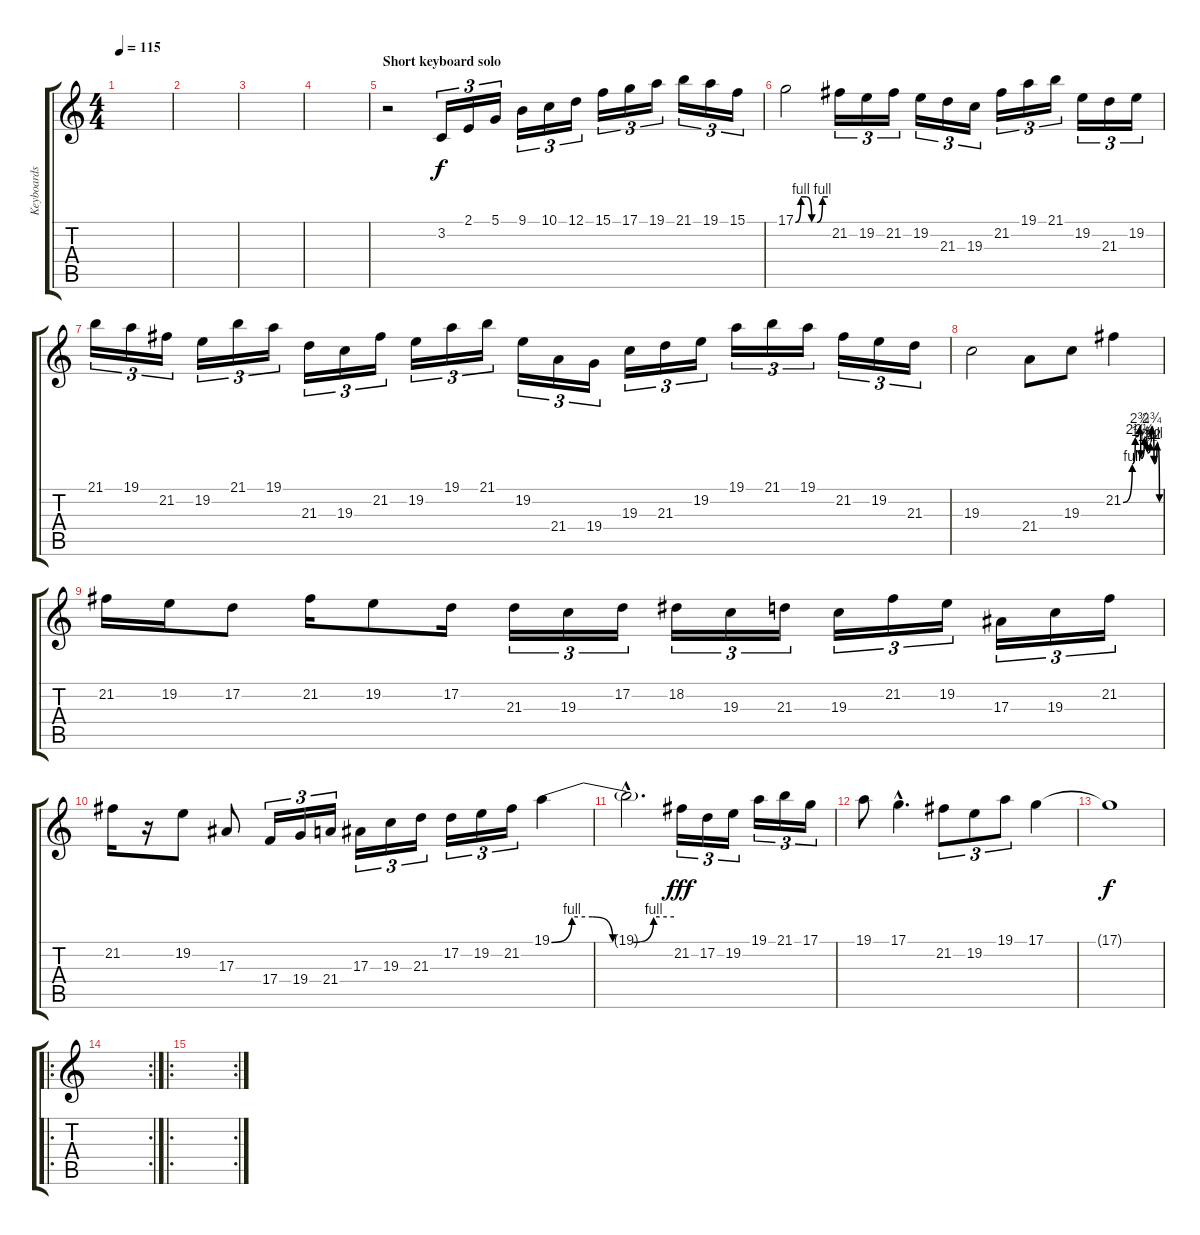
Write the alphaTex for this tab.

\track ("Keyboards 1" "Keyboards ") {instrument brightacousticpiano}
\staff {score tabs}
\tuning (D4 A3 F3 C3 G2 D2) {hide}
\ts (4 4)
\tempo 115
\clef g2
\ks c
|
|
|
|
\section ("" "Short keyboard solo")
r.2{instrument lead1square} 3.2.16{tu (3 2)} 2.1.16{tu (3 2)} 5.1.16{tu (3 2)} 9.1.16{tu (3 2)} 10.1.16{tu (3 2)} 12.1.16{tu (3 2)} 15.1.16{tu (3 2)} 17.1.16{tu (3 2)} 19.1.16{tu (3 2)} 21.1.16{tu (3 2)} 19.1.16{tu (3 2)} 15.1.16{tu (3 2)} |
17.1{be (custom 0 0 10 4 20 4 30 0 40 0 50 4 60 4)}.2 21.2.16{tu (3 2)} 19.2.16{tu (3 2)} 21.2.16{tu (3 2)} 19.2.16{tu (3 2)} 21.3.16{tu (3 2)} 19.3.16{tu (3 2)} 21.2.16{tu (3 2)} 19.1.16{tu (3 2)} 21.1.16{tu (3 2)} 19.2.16{tu (3 2)} 21.3.16{tu (3 2)} 19.2.16{tu (3 2)} |
21.1.16{tu (3 2)} 19.1.16{tu (3 2)} 21.2.16{tu (3 2)} 19.2.16{tu (3 2)} 21.1.16{tu (3 2)} 19.1.16{tu (3 2)} 21.3.16{tu (3 2)} 19.3.16{tu (3 2)} 21.2.16{tu (3 2)} 19.2.16{tu (3 2)} 19.1.16{tu (3 2)} 21.1.16{tu (3 2)} 19.2.16{tu (3 2)} 21.4.16{tu (3 2)} 19.4.16{tu (3 2)} 19.3.16{tu (3 2)} 21.3.16{tu (3 2)} 19.2.16{tu (3 2)} 19.1.16{tu (3 2)} 21.1.16{tu (3 2)} 19.1.16{tu (3 2)} 21.2.16{tu (3 2)} 19.2.16{tu (3 2)} 21.3.16{tu (3 2)} |
19.3.2 21.4.8 19.3.8 21.2{be (custom 0 0 15 4 20 9 27 11 29 5 35 9 40 6 45 8 47 11 51 4 56 8 60 0)}.4 |
21.2.16 19.2.16 17.2.8 21.2.16 19.2.8 17.2.16 21.3.16{tu (3 2)} 19.3.16{tu (3 2)} 17.2.16{tu (3 2)} 18.2.16{tu (3 2)} 19.3.16{tu (3 2)} 21.3.16{tu (3 2)} 19.3.16{tu (3 2)} 21.2.16{tu (3 2)} 19.2.16{tu (3 2)} 17.3.16{tu (3 2)} 19.3.16{tu (3 2)} 21.2.16{tu (3 2)} |
21.2.16 r.16 19.2.8 17.3.8 17.4.16{tu (3 2)} 19.4.16{tu (3 2)} 21.4.16{tu (3 2)} 17.3.16{tu (3 2)} 19.3.16{tu (3 2)} 21.3.16{tu (3 2)} 17.2.16{tu (3 2)} 19.2.16{tu (3 2)} 21.2.16{tu (3 2)} 19.1{be (custom 0 0 10 4 20 4 30 0 40 0 50 4 60 4)}.4 |
19.1{hac t}.2{d dy f} 21.2.16{tu (3 2) dy fff} 17.2.16{tu (3 2)} 19.2.16{tu (3 2)} 19.1.16{tu (3 2)} 21.1.16{tu (3 2)} 17.1.16{tu (3 2)} |
19.1.8 17.1{hac}.4{d} 21.2.8{tu (3 2)} 19.2.8{tu (3 2)} 19.1.8{tu (3 2)} 17.1.4 |
17.1{t}.1{dy f} |
\ro
\rc 2
|
\ro
\rc 2
